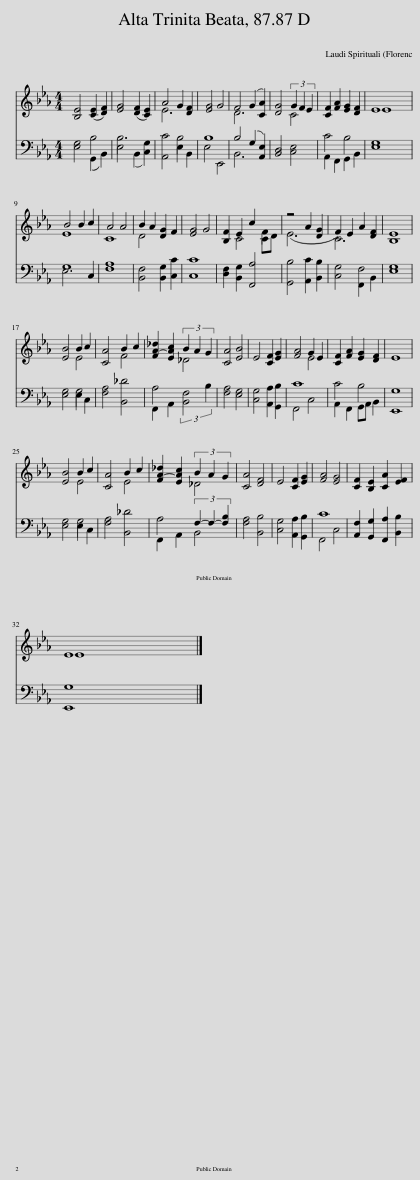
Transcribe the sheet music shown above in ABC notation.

X:1
%%score ( 1 2 ) ( 3 4 )
L:1/8
M:4/4
I:linebreak $
K:Eb
V:1 treble
V:2 treble
V:3 bass
V:4 bass
V:1
 [B,E]4 ([CE]2 [DF]2) | [EG]4 ([DF]2 [CE]2) | A4 G2 [DF]2 | [EG]4 G4 | F4 (G2 [CA]2) | %5
 [DG]4 (3G2 F2 E2 | [CF]2 [FA]2 [EG]2 [DF]2 | E8 |$ B4 B2 c2 | A4 A4 | %10
 B2 A2 [DG]2 F2 | [EG]4 G4 | [B,F]2 E2 c2 CD | z4 A2 [DG]2 | F2 E2 A2 [DF]2 | %15
 [B,E]8 |$ [EB]4 B2 c2 | [CA]4 B2 c2 | [FA-_d]2 [EAc]2 (3B2 A2 G2 | [CA]4 [EB]4 | %20
 E4 [CF]2 [EG]2 | [FA]4 G2 E2 | [CF]2 [FA]2 [EG]2 [DF]2 | E8 |$ [EB]4 B2 c2 | %25
 [CA]4 B2 c2 | [FA-_d]2 [EAc]2 (3B2 A2 G2 | [CA]4 [DF]4 | E4 [CF]2 [EG]2 | [FA]4 [EG]4 | %30
 [CF]2 [B,E]2 [CA]2 [EF]2 |$ E8 |] %32
V:2
 x8 | x8 | E6 x2 | x8 | D6 x2 | %5
 x4 C4 | x8 | E8 |$ E8 | C8 | %10
 D4 x4 | x8 | x2 C4 F2 | E6 x2 | C6 x2 | %15
 x8 |$ x4 E4 | x4 F4 | x4 _D4 | x8 | %20
 x8 | x4 E4 | x8 | x8 |$ x4 E4 | %25
 x4 E4 | x4 _D4 | x8 | x8 | x8 | %30
 x8 |$ E8 |] %32
V:3
 [E,G,]4 (G,,2 B,,2) | E,4 (B,,2 [C,G,]2) | [A,,C]4 E,2 B,,2 | E,4 E,,4 | B,4 (G,2 [A,,E,]2) | %5
 [B,,D,]4 [C,E,]4 | A,,2 F,,2 G,,2 B,,2 | [E,G,]8 |$ E,6 C,2 | [F,A,]8 | %10
 [B,,F,]4 [B,,G,]2 [C,C]2 | [C,C]8 | [D,F,]2 [B,,G,]2 [F,,A,]4 | [G,,B,]4 [A,,C]2 [B,,B,]2 | [C,G,]4 F,,2 B,,2 | %15
 [E,G,]8 |$ [E,G,]4 E,2 C,2 | [F,A,]4 [B,,_D]4 | F,,2 A,,2 (3:2:2[B,,F,]4 B,2 | [F,A,]4 [E,G,]4 | %20
 [C,G,]4 [A,,A,]2 [G,,B,]2 | F,,4 C,4 | A,,2 F,,2 G,,A,, B,,2 | [E,,G,]8 |$ [E,G,]4 E,2 C,2 | %25
 [F,A,]4 [B,,_D]4 | F,,2 A,,2 (3F,2- F,2- [F,B,]2 | [F,A,]4 [B,,B,]4 | [C,G,]4 [A,,A,]2 [G,,B,]2 | F,,4 C,4 | %30
 [A,,F,]2 [G,,G,]2 [F,,A,]2 [B,,B,]2 |$ [E,,G,]8 |] %32
V:4
 x4 B,4 | B,6 x2 | x4 B,4 | B,8 | B,,6 x2 | %5
 x8 | C4 B,4 | x8 |$ G,8 | x8 | %10
 x8 | x8 | x8 | x8 | x4 F,4 | %15
 x8 |$ x4 G,4 | x8 | A,4 x4 | x8 | %20
 x8 | C8 | C4 B,4 | x8 |$ x4 G,4 | %25
 x8 | A,4 B,,4 | x8 | x8 | C8 | %30
 x8 |$ x8 |] %32
